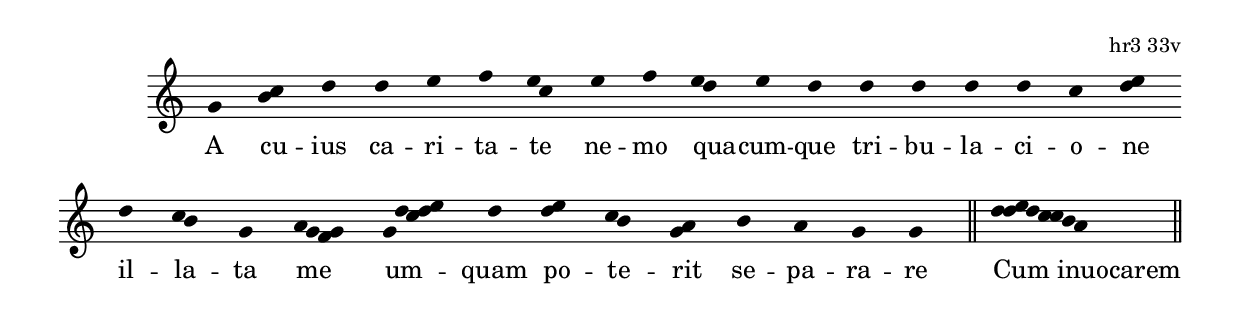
\version "2.19.32"

\include "../lib/synopsis.ily"

\score {
  \transpose c c' {
    \plainchant
    g \bar "" \melisma { b c' } d' \bar "" d' e' f' \melisma { e' c' } \bar ""
    e' f' \bar "" \melisma { e' d' } e' d' \bar "" d' d' d' d' c' \melisma { d' e' } \bar "" d' \melisma { c' b } g \bar ""
    \melisma { a g f g } \bar "" \melisma { g d' c' d' e' } d' \bar "" \melisma { d' e' } \melisma { c' b } \melisma { g a } \bar "" b a g g \bar "||"

    \melisma { d' d' e' d' c' c' b a } \bar "||"
  }
  \addlyrics {
    A cu -- ius ca -- ri -- ta -- te
    ne -- mo qua -- cum -- que tri -- bu -- la -- ci -- o -- ne il -- la -- ta
    me um -- quam po -- te -- rit se -- pa -- ra -- re

    Cum_inuocarem
  }
  \header {
    fontes = "hr3 33v"
  }
}
